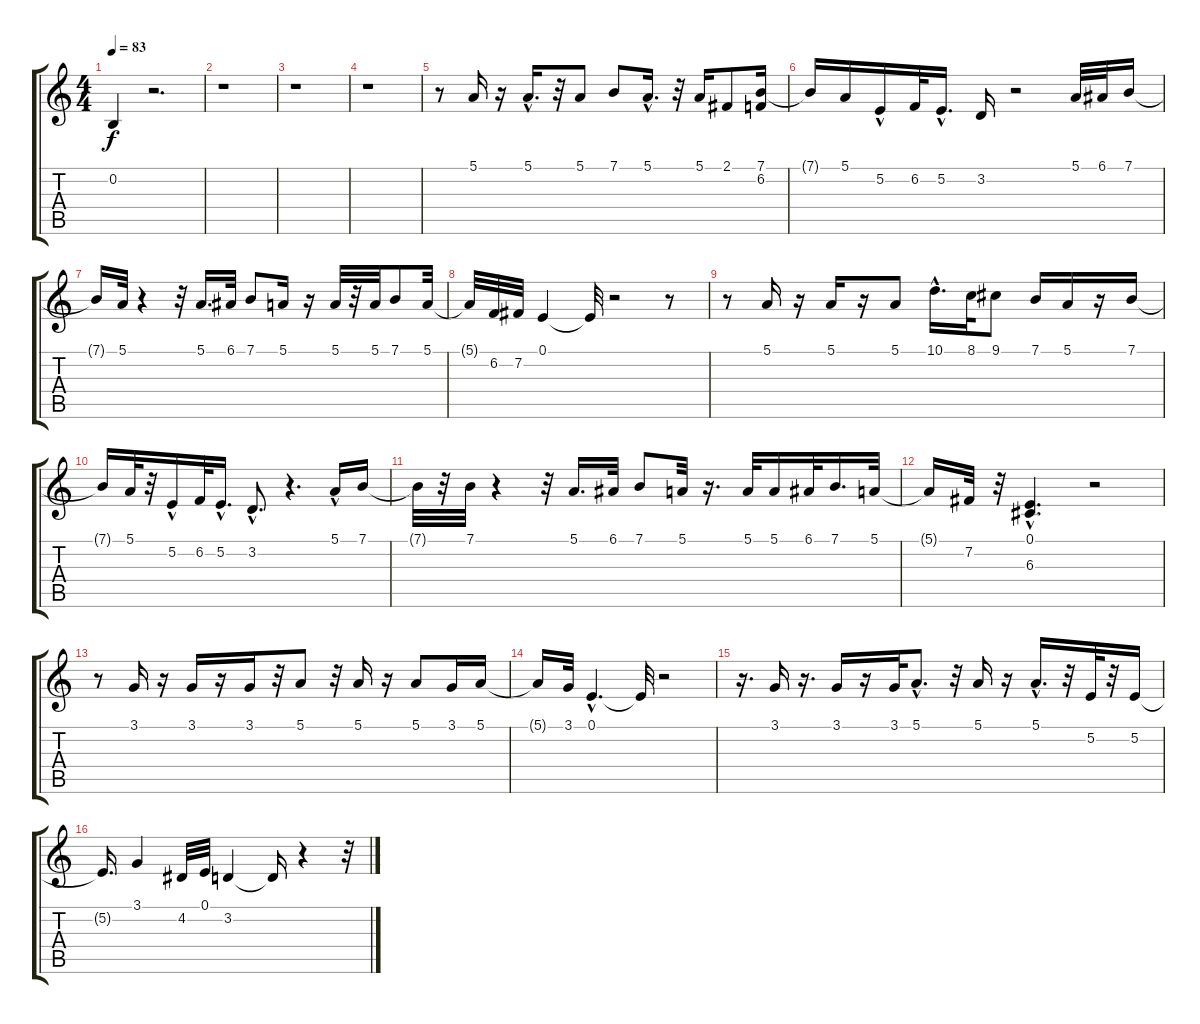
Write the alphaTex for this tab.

\track "" {instrument oboe}
\staff {score tabs}
\tuning (E4 B3 G3 D3 A2 E2) {hide}
\ts (4 4)
\tempo 83
\clef g2
\ks c
0.2{t}.4{dy f} r.2{d} |
r.1 |
r.1 |
r.1 |
r.8 5.1.16 r.16 5.1{hac}.16{d} r.32 5.1.8 7.1.8 5.1{hac}.16{d} r.32 5.1.16 2.1.8 (7.1 6.2).16 |
7.1{t}.16 5.1.16 5.2{hac}.16 6.2.32 5.2{hac}.16{d} 3.2.16 r.2 5.1.32 6.1.32 7.1.16 |
7.1{t}.16 5.1.32 r.4 r.32 5.1.16{d} 6.1.32 7.1.8 5.1.16 r.16 5.1.32 r.32 5.1.32 7.1.8 5.1.32 |
5.1{t}.32 6.2.32 7.2.32 0.1.4 0.1{t}.32 r.2 r.8 |
r.8 5.1.16 r.16 5.1.16 r.16 5.1.8 10.1{hac}.16{d} 8.1.32 9.1.8 7.1.16 5.1.16 r.16 7.1.16 |
7.1{t}.16 5.1.32 r.32 5.2{hac}.16 6.2.32 5.2{hac}.16{d} 3.2{hac}.8{d} r.4{d} 5.1{hac}.16 7.1.16 |
7.1{t}.32 r.32 7.1.32 r.4 r.32 5.1.16{d} 6.1.32 7.1.8 5.1.32 r.16{d} 5.1.32 5.1.16 6.1.32 7.1.16{d} 5.1.32 |
5.1{t}.16 7.2.32 r.32 (0.1{hac} 6.3).4{d} r.2 |
r.8 3.1.16 r.16 3.1.16 r.16 3.1.16 r.32 5.1.8 r.32 5.1.16 r.16 5.1.8 3.1.16 5.1.16 |
5.1{t}.16 3.1.32 0.1{hac}.4{d} 0.1{t}.32 r.2 |
r.16{d} 3.1.16 r.16{d} 3.1.16 r.16 3.1.32 5.1{hac}.8{d} r.32 5.1.16 r.16 5.1{hac}.16{d} r.32 5.2.32 r.32 5.2.16 |
5.2{t}.16{d} 3.1.4 4.2.32 0.1.32 3.2.4 3.2{t}.16 r.4 r.32
